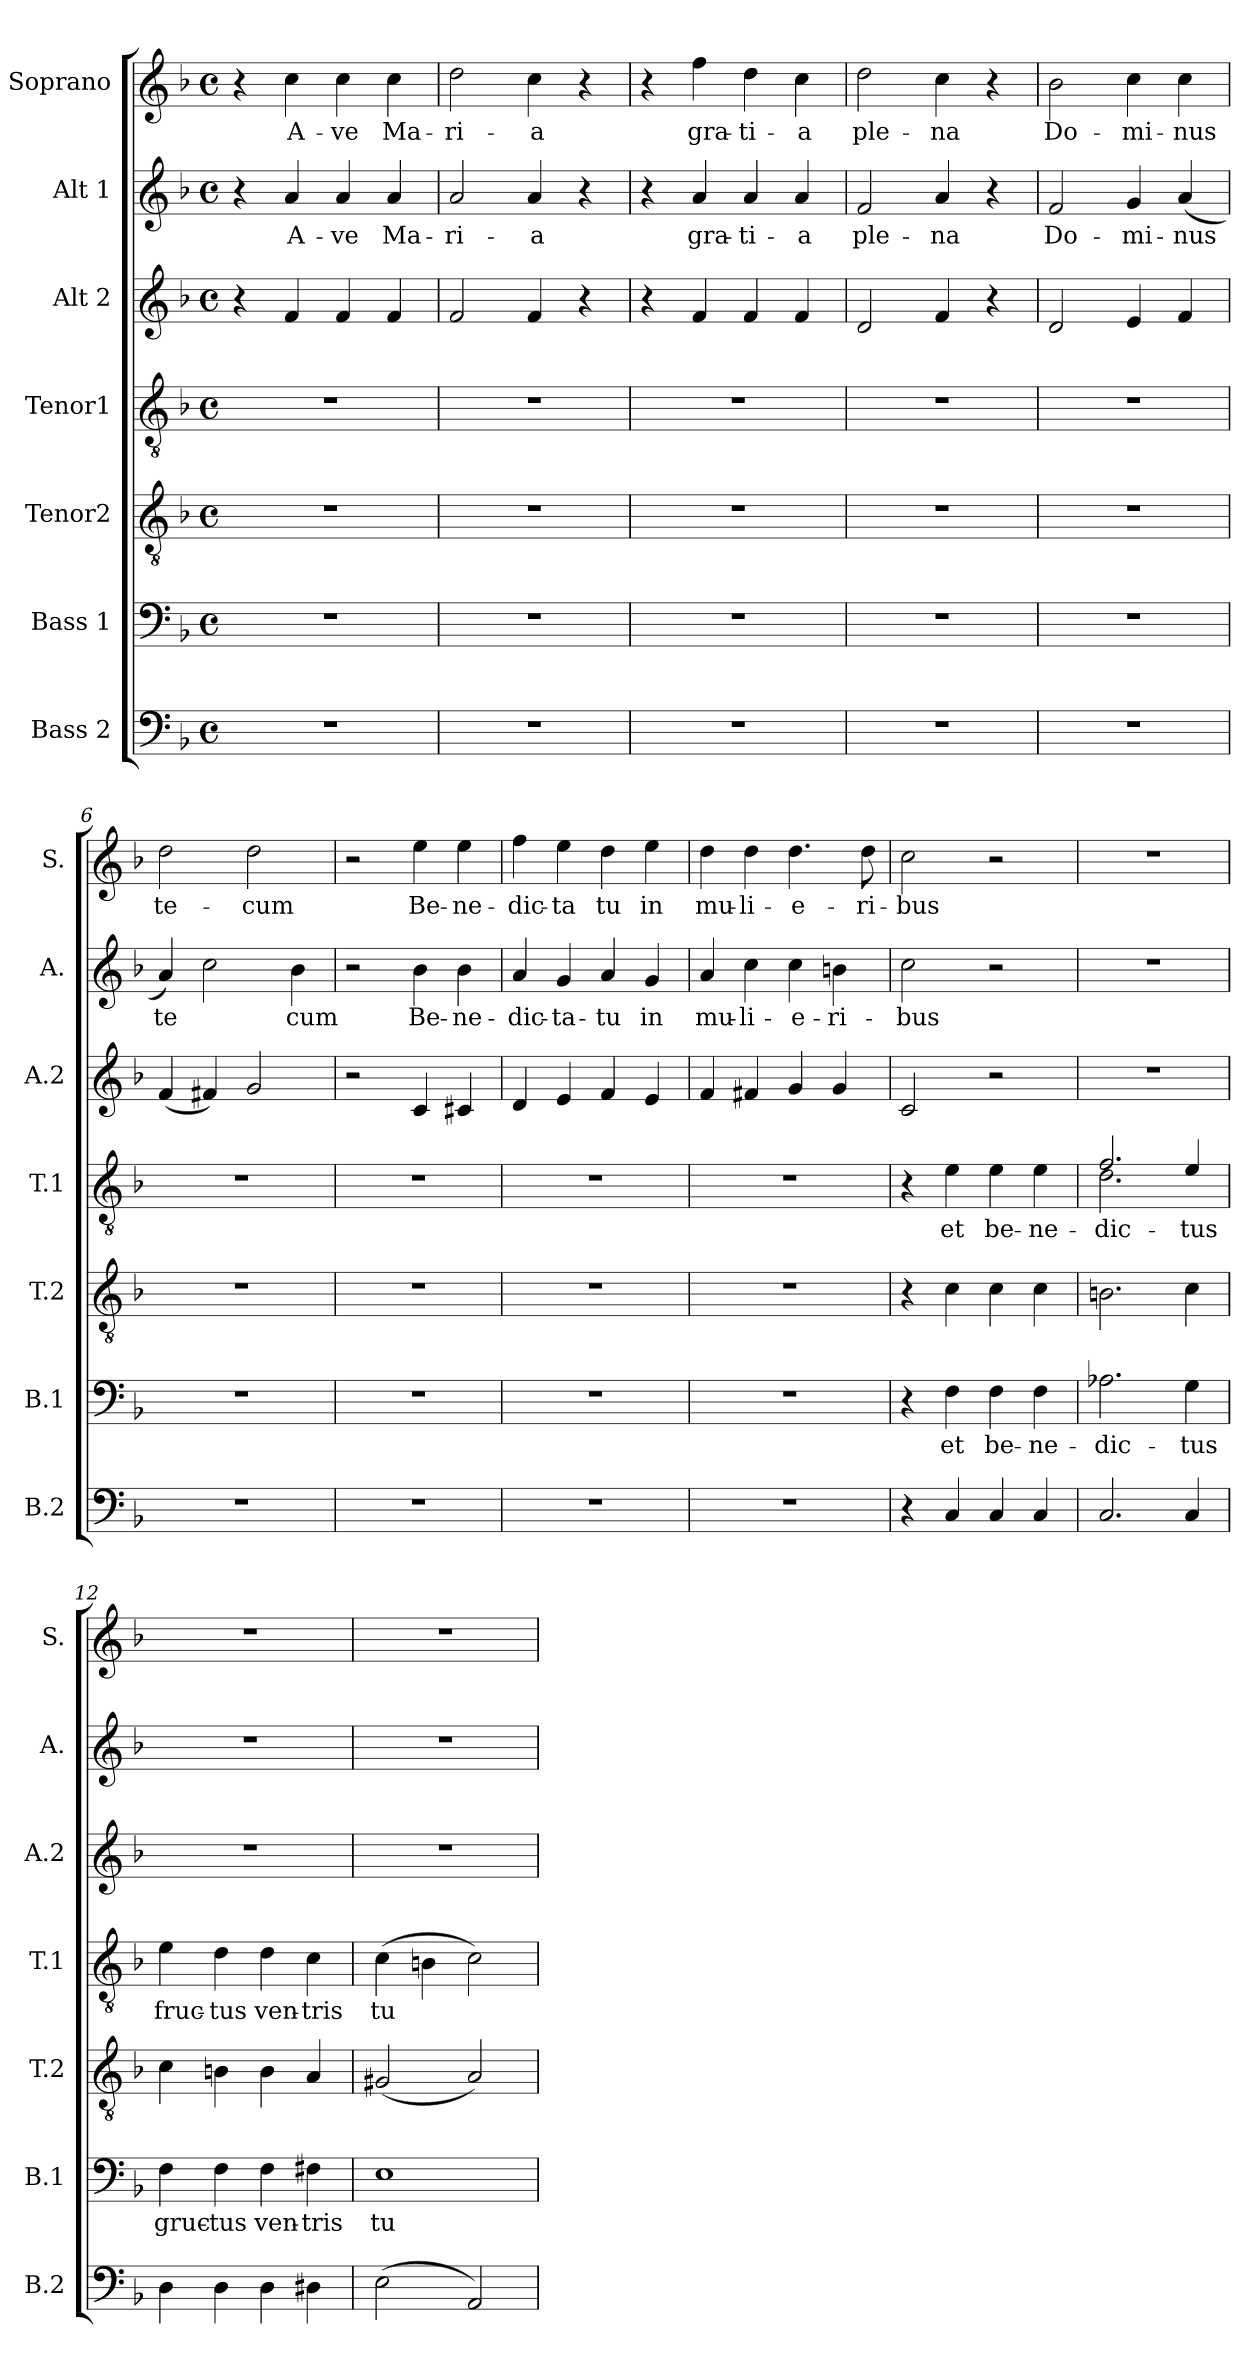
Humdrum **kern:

**kern	**kern	**text	**kern	**kern	**text	**kern	**kern	**text	**kern	**text
*part7	*part6	*part6	*part5	*part4	*part4	*part3	*part2	*part2	*part1	*part1
*staff7	*staff6	*staff6	*staff5	*staff4	*staff4	*staff3	*staff2	*staff2	*staff1	*staff1
*I"Bass 2	*I"Bass 1	*	*I"Tenor2	*I"Tenor1	*	*I"Alt 2	*I"Alt 1	*	*I"Soprano	*
*I'B.2	*I'B.1	*	*I'T.2	*I'T.1	*	*I'A.2	*I'A.	*	*I'S.	*
*clefF4	*clefF4	*	*clefGv2	*clefGv2	*	*clefG2	*clefG2	*	*clefG2	*
*k[b-]	*k[b-]	*	*k[b-]	*k[b-]	*	*k[b-]	*k[b-]	*	*k[b-]	*
*M4/4	*M4/4	*	*M4/4	*M4/4	*	*M4/4	*M4/4	*	*M4/4	*
*met(c)	*met(c)	*	*met(c)	*met(c)	*	*met(c)	*met(c)	*	*met(c)	*
*MM80	*MM80	*	*MM80	*MM80	*	*MM80	*MM80	*	*MM80	*
=1	=1	=1	=1	=1	=1	=1	=1	=1	=1	=1
1r	1r	.	1r	1r	.	4r	4r	.	4r	.
.	.	.	.	.	.	4f/	4a/	A-	4cc\	A-
.	.	.	.	.	.	4f/	4a/	-ve	4cc\	-ve
.	.	.	.	.	.	4f/	4a/	Ma-	4cc\	Ma-
=2	=2	=2	=2	=2	=2	=2	=2	=2	=2	=2
1r	1r	.	1r	1r	.	2f/	2a/	-ri-	2dd\	-ri-
.	.	.	.	.	.	4f/	4a/	-a	4cc\	-a
.	.	.	.	.	.	4r	4r	.	4r	.
=3	=3	=3	=3	=3	=3	=3	=3	=3	=3	=3
1r	1r	.	1r	1r	.	4r	4r	.	4r	.
.	.	.	.	.	.	4f/	4a/	gra-	4ff\	gra-
.	.	.	.	.	.	4f/	4a/	-ti-	4dd\	-ti-
.	.	.	.	.	.	4f/	4a/	-a	4cc\	-a
=4	=4	=4	=4	=4	=4	=4	=4	=4	=4	=4
1r	1r	.	1r	1r	.	2d/	2f/	ple-	2dd\	ple-
.	.	.	.	.	.	4f/	4a/	-na	4cc\	-na
.	.	.	.	.	.	4r	4r	.	4r	.
=5	=5	=5	=5	=5	=5	=5	=5	=5	=5	=5
1r	1r	.	1r	1r	.	2d/	2f/	Do-	2b-\	Do-
.	.	.	.	.	.	4e/	4g/	-mi-	4cc\	-mi-
.	.	.	.	.	.	4f/	(4a/	-nus	4cc\	-nus
=6	=6	=6	=6	=6	=6	=6	=6	=6	=6	=6
1r	1r	.	1r	1r	.	(4f/	4a/)	-te	2dd\	te-
.	.	.	.	.	.	4f#X/)	2cc\	.	.	.
.	.	.	.	.	.	2g/	.	.	2dd\	-cum
.	.	.	.	.	.	.	4b-\	cum	.	.
!!LO:LB:g=z
=7	=7	=7	=7	=7	=7	=7	=7	=7	=7	=7
1r	1r	.	1r	1r	.	2r	2r	.	2r	.
.	.	.	.	.	.	4c/	4b-\	Be-	4ee\	Be-
.	.	.	.	.	.	4c#X/	4b-\	-ne-	4ee\	-ne-
=8	=8	=8	=8	=8	=8	=8	=8	=8	=8	=8
1r	1r	.	1r	1r	.	4d/	4a/	-dic-	4ff\	-dic-
.	.	.	.	.	.	4e/	4g/	-ta-	4ee\	-ta
.	.	.	.	.	.	4f/	4a/	-tu	4dd\	tu
.	.	.	.	.	.	4e/	4g/	in	4ee\	in
=9	=9	=9	=9	=9	=9	=9	=9	=9	=9	=9
1r	1r	.	1r	1r	.	4f/	4a/	mu-	4dd\	mu-
.	.	.	.	.	.	4f#X/	4cc\	-li-	4dd\	-li-
.	.	.	.	.	.	4g/	4cc\	-e-	4.dd\	-e-
.	.	.	.	.	.	4g/	4bn\	-ri-	.	.
.	.	.	.	.	.	.	.	.	8dd\	-ri-
=10	=10	=10	=10	=10	=10	=10	=10	=10	=10	=10
4r	4r	.	4r	4r	.	2c/	2cc\	-bus	2cc\	-bus
4C/	4F\	et	4c\	4e\	et	.	.	.	.	.
4C/	4F\	be-	4c\	4e\	be-	2r	2r	.	2r	.
4C/	4F\	-ne-	4c\	4e\	-ne-	.	.	.	.	.
=11	=11	=11	=11	=11	=11	=11	=11	=11	=11	=11
*	*	*	*	*^	*	*	*	*	*	*
2.C/	2.A-X\	-dic-	2.Bn\	2.f/	2.d\	-dic-	1r	1r	.	1r	.
4C/	4G\	-tus	4c\	4e/	4ryy	-tus	.	.	.	.	.
*	*	*	*	*v	*v	*	*	*	*	*	*
=12	=12	=12	=12	=12	=12	=12	=12	=12	=12	=12
4D\	4F\	gruc-	4c\	4e\	fruc-	1r	1r	.	1r	.
4D\	4F\	-tus	4Bn\	4d\	-tus	.	.	.	.	.
4D\	4F\	ven-	4B\	4d\	ven-	.	.	.	.	.
4D#X\	4F#X\	-tris	4A/	4c\	-tris	.	.	.	.	.
!!LO:PB:g=z
=13	=13	=13	=13	=13	=13	=13	=13	=13	=13	=13
(2E\	1E	tu-	(2G#X/	(4c\	tu	1r	1r	.	1r	.
.	.	.	.	4Bn\	.	.	.	.	.	.
2AA/)	.	.	2A/)	2c\)	.	.	.	.	.	.
=	=	=	=	=	=	=	=	=	=	=
*-	*-	*-	*-	*-	*-	*-	*-	*-	*-	*-
